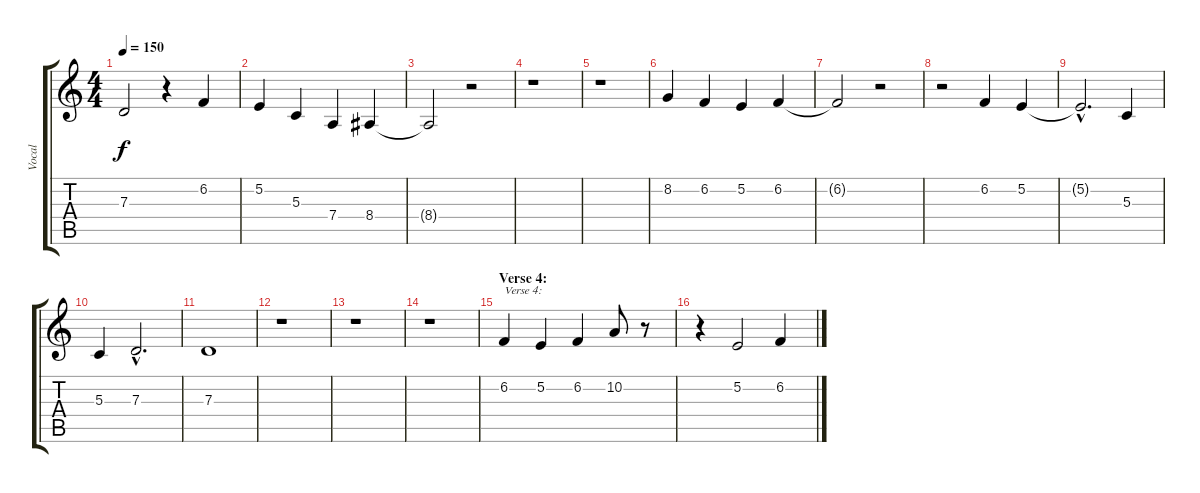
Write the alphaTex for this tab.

\track ("Vocal" "Vocal") {instrument oboe}
\staff {score tabs}
\tuning (E4 B3 G3 D3 A2 E2) {hide}
\ts (4 4)
\tempo 150
\clef g2
\ks c
7.3{t}.2{dy f} r.4 6.2.4 |
5.2.4 5.3.4 7.4.4 8.4.4 |
8.4{t}.2 r.2 |
r.1 |
r.1 |
8.2.4 6.2.4 5.2.4 6.2.4 |
6.2{t}.2 r.2 |
r.2 6.2.4 5.2.4 |
5.2{hac t}.2{d} 5.3.4 |
5.3.4 7.3{hac}.2{d} |
7.3.1 |
r.1 |
r.1 |
r.1 |
\section ("" "Verse 4:")
6.2.4{txt "Verse 4:"} 5.2.4 6.2.4 10.2.8 r.8 |
r.4 5.2.2 6.2.4
